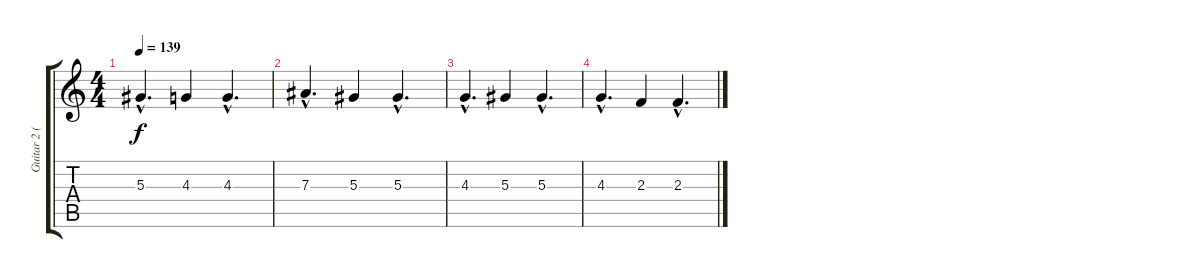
\track ("Guitar 2 (Clean)" "Guitar 2 (") {instrument acousticguitarsteel}
\staff {score tabs}
\tuning (C4 G3 Eb3 Bb2 F2 C2) {hide}
\ts (4 4)
\tempo 139
\clef g2
\ks c
5.3{hac}.4{d dy f} 4.3.4 4.3{hac}.4{d} |
7.3{hac}.4{d} 5.3.4 5.3{hac}.4{d} |
4.3{hac}.4{d} 5.3.4 5.3{hac}.4{d} |
4.3{hac}.4{d} 2.3.4 2.3{hac}.4{d}
